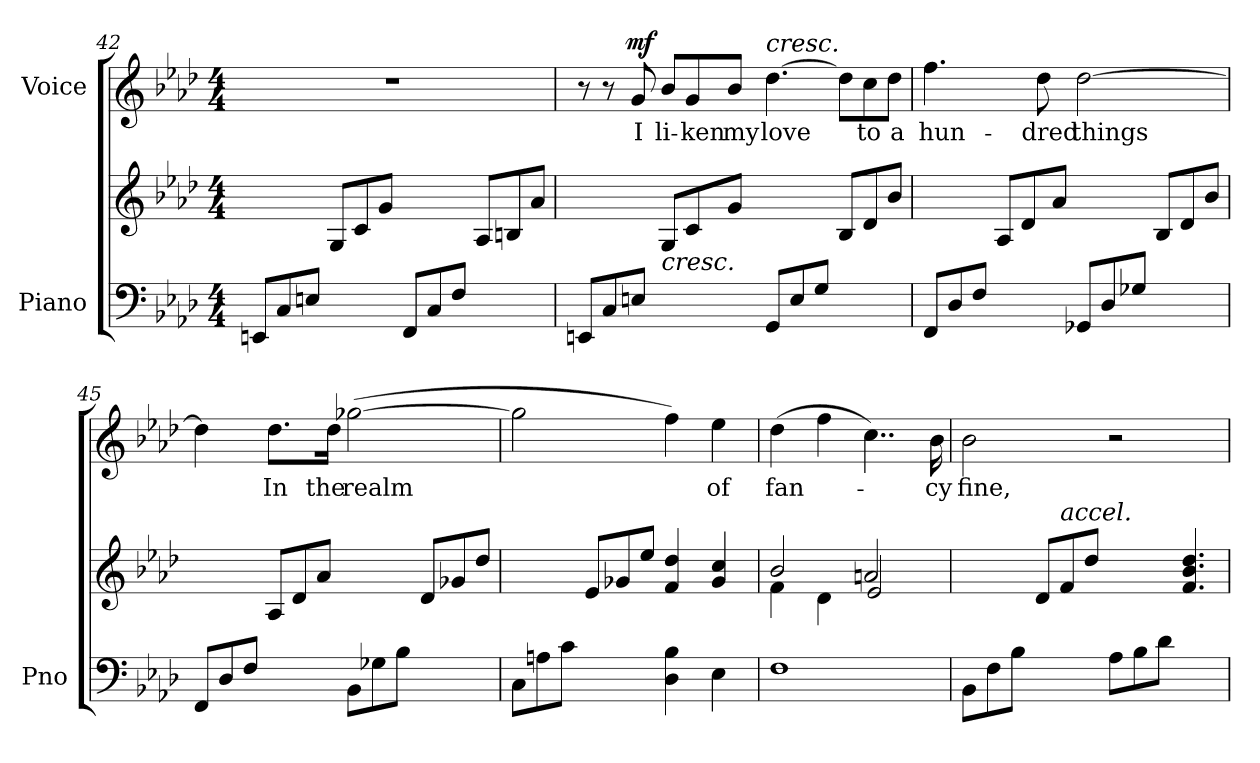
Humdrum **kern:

**kern	**kern	**kern	**text	**dynam
*part2	*part2	*part1	*part1	*part1
*staff3	*staff2	*staff1	*staff1	*staff1
*I"Piano	*	*I"Voice	*	*
*I'Pno	*	*	*	*
*clefF4	*clefG2	*clefG2	*	*
*k[b-e-a-d-]	*k[b-e-a-d-]	*k[b-e-a-d-]	*	*
*M4/4	*M4/4	*M4/4	*	*
*Xtuplet	*	*	*	*
=42	=42	=42	=42	=42
*^	*	*	*	*
(12EEn/L	1ryy	4ryy	1r	.	.
12C/	.	.	.	.	.
12En/J	.	.	.	.	.
*	*	*Xtuplet	*	*	*
4ryy	.	12G/L	.	.	.
.	.	12c/	.	.	.
.	.	12g/J)	.	.	.
(12FF/L	.	4ryy	.	.	.
12C/	.	.	.	.	.
12F/J	.	.	.	.	.
4ryy	.	12A-/L	.	.	.
.	.	12Bn/	.	.	.
.	.	12a-/J)	.	.	.
=43	=43	=43	=43	=43	=43
*	*	*	*Xtuplet	*	*
(12EEn/L	1ryy	4ryy	12r	.	.
12C/	.	.	12r	.	.
!	!	!	!	!	!LO:DY:a
12En/J	.	.	12g/	I	mf
!	!	!LO:TX:b:i:t=cresc.	!	!	!
4ryy	.	12G/L	12b-/L	li-	.
.	.	12c/	12g/	-ken	.
.	.	12g/J)	12b-/J	my	.
!	!	!	!LO:TX:a:i:t=cresc.	!	!
(12GG/L	.	4ryy	[6.dd-\	love	.
12E/	.	.	.	.	.
12G/J	.	.	.	.	.
4ryy	.	12B-/L	12dd-\L]	.	.
.	.	12d-/	12cc\	to	.
.	.	12b-/J)	12dd-\J	a	.
=44	=44	=44	=44	=44	=44
(12FF/L	1ryy	4ryy	4.ff\	hun-	.
12D-/	.	.	.	.	.
12F/J	.	.	.	.	.
4ryy	.	12A-/L	.	.	.
.	.	12d-/	.	.	.
.	.	.	8dd-\	-dred	.
.	.	12a-/J)	.	.	.
(12GG-X/L	.	4ryy	[2dd-\	things	.
12D-/	.	.	.	.	.
12G-X/J	.	.	.	.	.
4ryy	.	12B-/L	.	.	.
.	.	12d-/	.	.	.
.	.	12b-/J)	.	.	.
=45	=45	=45	=45	=45	=45
(12FF/L	1ryy	4ryy	4dd-\]	.	.
12D-/	.	.	.	.	.
12F/J	.	.	.	.	.
4ryy	.	12A-/L	8.dd-\L	In	.
.	.	12d-/	.	.	.
.	.	12a-/J)	.	.	.
.	.	.	16dd-\Jk	the	.
(12BB-\L	.	4ryy	([2gg-X\	realm	.
12G-X\	.	.	.	.	.
12B-\J	.	.	.	.	.
4ryy	.	12d-/L	.	.	.
.	.	12g-X/	.	.	.
.	.	12dd-/J)	.	.	.
=46	=46	=46	=46	=46	=46
(12C\L	2ryy	4ryy	2gg-\]	.	.
12An\	.	.	.	.	.
12c\J	.	.	.	.	.
2.ryy	.	12e-/L	.	.	.
.	.	12g-X/	.	.	.
.	.	12ee-/J)	.	.	.
.	4D-\ 4B-\	4f/ 4dd-/	4ff\)	.	.
.	4E-\	4g-/ 4cc/	4ee-\	of	.
*v	*v	*	*	*	*
=47	=47	=47	=47	=47
*	*^	*	*	*
1F	2b-/	4f\	(4dd-\	fan-	.
.	.	4d-\	4ff\	.	.
.	2an/	2e-/	4..cc\)	.	.
.	.	.	16b-\	-cy	.
*	*v	*v	*	*	*
=48	=48	=48	=48	=48
*^	*	*	*	*
(12BB-\L	1ryy	4ryy	2b-\	fine,	.
12F\	.	.	.	.	.
12B-\J	.	.	.	.	.
4ryy	.	12d-/L	.	.	.
!	!	!LO:TX:i:t=accel.	!	!	!
.	.	12f/	.	.	.
.	.	12dd-/J)	.	.	.
12A-\L	.	4ryy	2r	.	.
12B-\	.	.	.	.	.
12d-\J	.	.	.	.	.
4ryy	.	6.f/ 6.b-/ 6.dd-/	.	.	.
*v	*v	*	*	*	*
=	=	=	=	=
*-	*-	*-	*-	*-
